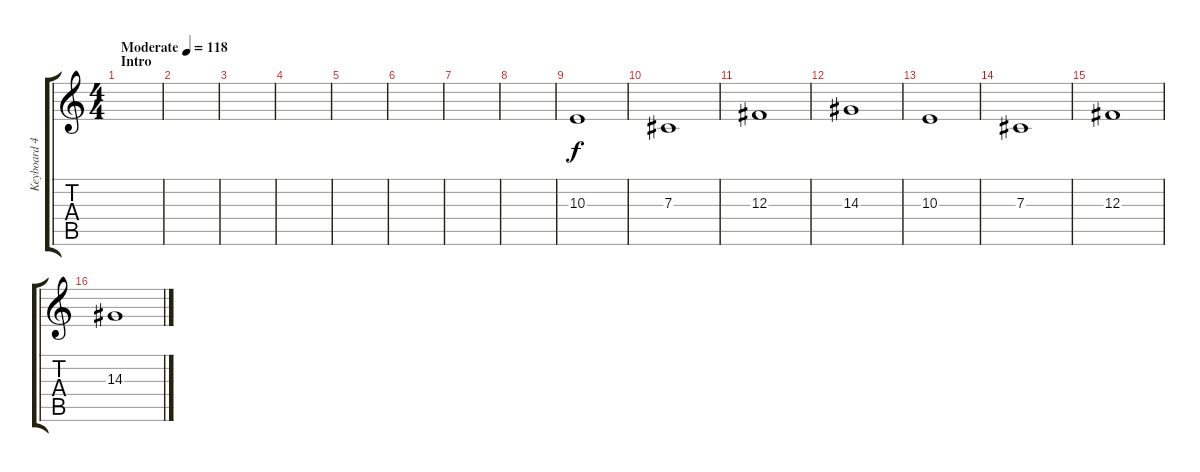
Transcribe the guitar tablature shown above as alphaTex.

\track ("Keyboard 4" "Keyboard 4") {instrument pad4choir}
\staff {score tabs}
\tuning (Eb4 Bb3 Gb3 Db3 Ab2 Db2) {hide}
\ts (4 4)
\section ("" "Intro")
\tempo (118 "Moderate")
\clef g2
\ks c
|
|
|
|
|
|
|
|
10.3.1 |
7.3.1 |
12.3.1 |
14.3.1 |
10.3.1 |
7.3.1 |
12.3.1 |
14.3.1
